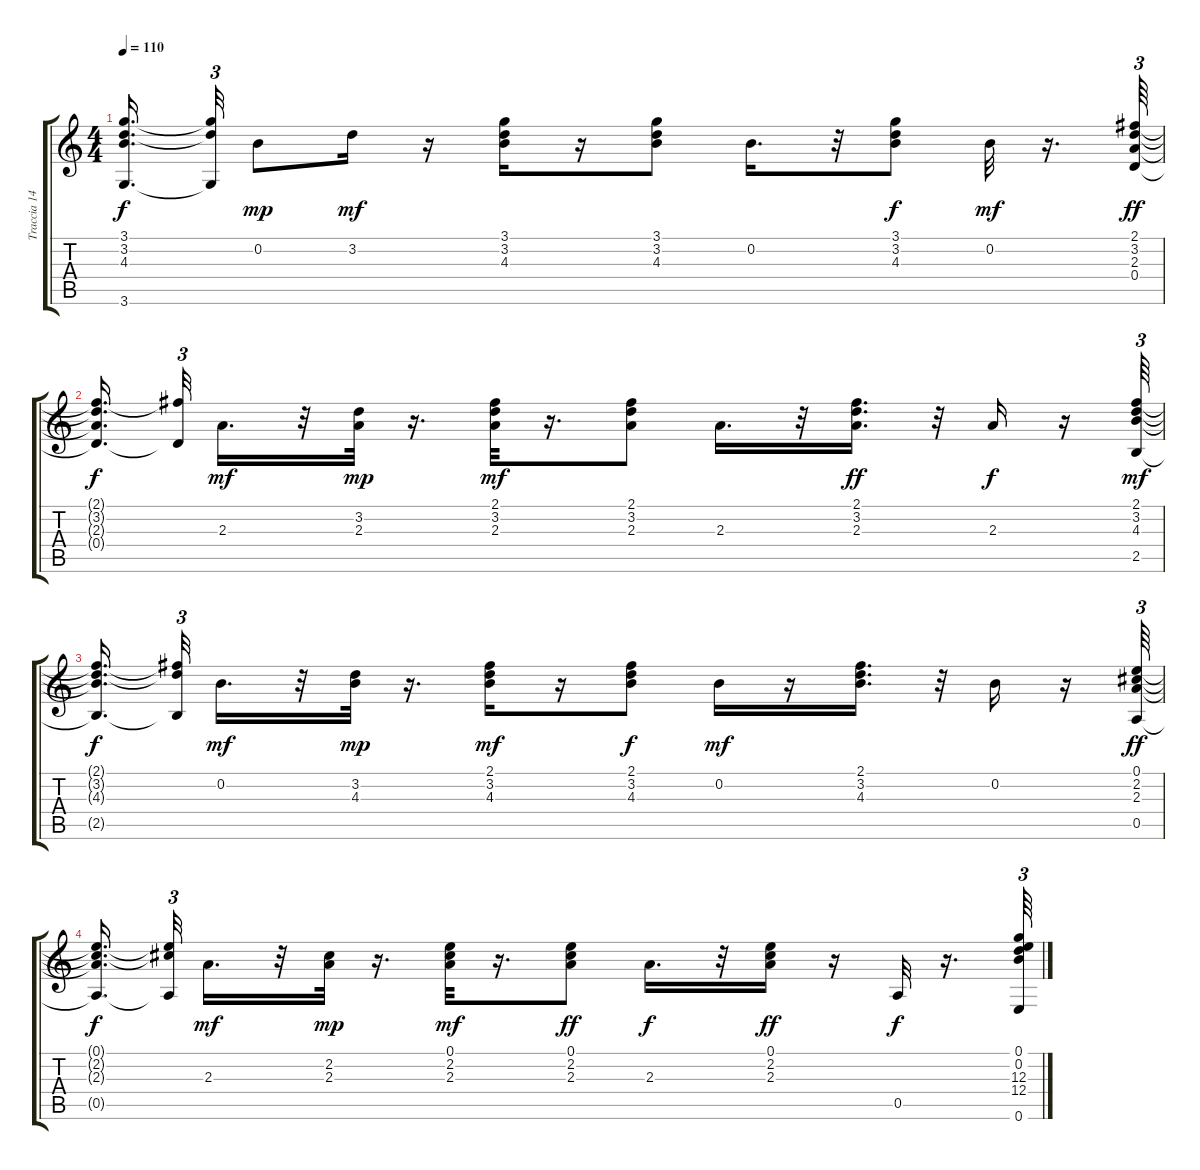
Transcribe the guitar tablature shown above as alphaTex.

\track ("Traccia 14" "Traccia 14") {instrument acousticguitarsteel}
\staff {score tabs}
\tuning (E4 B3 G3 D3 A2 E2) {hide}
\ts (4 4)
\tempo 110
\clef g2
\ks c
(3.1{t} 3.2{t} 4.3{t} 3.6{t}).16{d dy f} (3.1{t} 3.2{t} 3.6{t}).32{tu (3 2)} 0.2.8{dy mp} 3.2.16{dy mf} r.16 (3.1 3.2 4.3).16 r.16 (3.1 3.2 4.3).8 0.2.16{d} r.32 (3.1 3.2 4.3).8{dy f} 0.2.32{dy mf} r.16{d} (2.1 3.2 2.3 0.4).64{tu (3 2) dy ff} |
(2.1{t} 3.2{t} 2.3{t} 0.4{t}).16{d dy f} (2.1{t} 0.4{t}).32{tu (3 2)} 2.3.16{d dy mf} r.32 (3.2 2.3).32{dy mp} r.16{d} (2.1 3.2 2.3).32{dy mf} r.16{d} (2.1 3.2 2.3).8 2.3.16{d} r.32 (2.1 3.2 2.3).16{d dy ff} r.32 2.3.16{dy f} r.16 (2.1 3.2 4.3 2.5).64{tu (3 2) dy mf} |
(2.1{t} 3.2{t} 4.3{t} 2.5{t}).16{d dy f} (2.1{t} 3.2{t} 2.5{t}).32{tu (3 2)} 0.2.16{d dy mf} r.32 (3.2 4.3).32{dy mp} r.16{d} (2.1 3.2 4.3).16{dy mf} r.16 (2.1 3.2 4.3).8{dy f} 0.2.16{dy mf} r.16 (2.1 3.2 4.3).16{d} r.32 0.2.16 r.16 (0.1 2.2 2.3 0.5).64{tu (3 2) dy ff} |
(0.1{t} 2.2{t} 2.3{t} 0.5{t}).16{d dy f} (0.1{t} 2.2{t} 0.5{t}).32{tu (3 2)} 2.3.16{d dy mf} r.32 (2.2 2.3).32{dy mp} r.16{d} (0.1 2.2 2.3).32{dy mf} r.16{d} (0.1 2.2 2.3).8{dy ff} 2.3.16{d dy f} r.32 (0.1 2.2 2.3).16{dy ff} r.16 0.5.32{dy f} r.16{d} (0.1 0.2 12.3 12.4 0.6).64{tu (3 2)}
